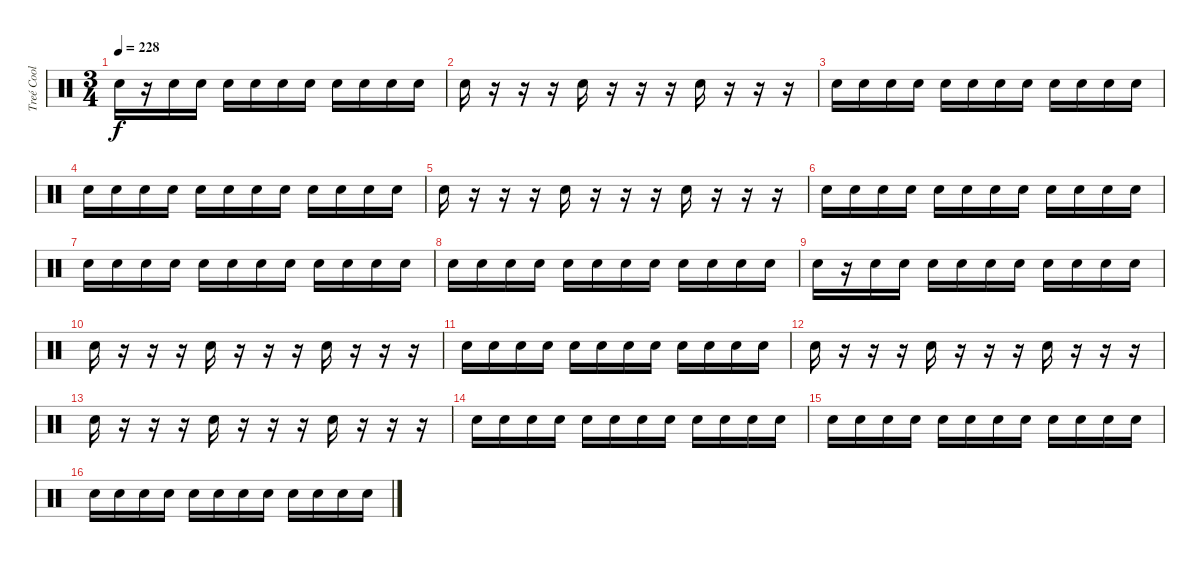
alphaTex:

\track ("Treé Cool" "Treé Cool") {instrument percussion}
\staff {score}
\articulation defaults
\ts (3 4)
\tempo 228
\clef neutral
\ks c "Snare (hit) 2".16{dy f}
r.16 "Snare (hit) 2".16 "Snare (hit) 2".16 "Snare (hit) 2".16 "Snare (hit) 2".16 "Snare (hit) 2".16 "Snare (hit) 2".16 "Snare (hit) 2".16 "Snare (hit) 2".16 "Snare (hit) 2".16 "Snare (hit) 2".16 |
"Snare (hit) 2".16 r.16 r.16 r.16 "Snare (hit) 2".16 r.16 r.16 r.16 "Snare (hit) 2".16 r.16 r.16 r.16 |
"Snare (hit) 2".16 "Snare (hit) 2".16 "Snare (hit) 2".16 "Snare (hit) 2".16 "Snare (hit) 2".16 "Snare (hit) 2".16 "Snare (hit) 2".16 "Snare (hit) 2".16 "Snare (hit) 2".16 "Snare (hit) 2".16 "Snare (hit) 2".16 "Snare (hit) 2".16 |
"Snare (hit) 2".16 "Snare (hit) 2".16 "Snare (hit) 2".16 "Snare (hit) 2".16 "Snare (hit) 2".16 "Snare (hit) 2".16 "Snare (hit) 2".16 "Snare (hit) 2".16 "Snare (hit) 2".16 "Snare (hit) 2".16 "Snare (hit) 2".16 "Snare (hit) 2".16 |
"Snare (hit) 2".16 r.16 r.16 r.16 "Snare (hit) 2".16 r.16 r.16 r.16 "Snare (hit) 2".16 r.16 r.16 r.16 |
"Snare (hit) 2".16 "Snare (hit) 2".16 "Snare (hit) 2".16 "Snare (hit) 2".16 "Snare (hit) 2".16 "Snare (hit) 2".16 "Snare (hit) 2".16 "Snare (hit) 2".16 "Snare (hit) 2".16 "Snare (hit) 2".16 "Snare (hit) 2".16 "Snare (hit) 2".16 |
"Snare (hit) 2".16 "Snare (hit) 2".16 "Snare (hit) 2".16 "Snare (hit) 2".16 "Snare (hit) 2".16 "Snare (hit) 2".16 "Snare (hit) 2".16 "Snare (hit) 2".16 "Snare (hit) 2".16 "Snare (hit) 2".16 "Snare (hit) 2".16 "Snare (hit) 2".16 |
"Snare (hit) 2".16 "Snare (hit) 2".16 "Snare (hit) 2".16 "Snare (hit) 2".16 "Snare (hit) 2".16 "Snare (hit) 2".16 "Snare (hit) 2".16 "Snare (hit) 2".16 "Snare (hit) 2".16 "Snare (hit) 2".16 "Snare (hit) 2".16 "Snare (hit) 2".16 |
"Snare (hit) 2".16 r.16 "Snare (hit) 2".16 "Snare (hit) 2".16 "Snare (hit) 2".16 "Snare (hit) 2".16 "Snare (hit) 2".16 "Snare (hit) 2".16 "Snare (hit) 2".16 "Snare (hit) 2".16 "Snare (hit) 2".16 "Snare (hit) 2".16 |
"Snare (hit) 2".16 r.16 r.16 r.16 "Snare (hit) 2".16 r.16 r.16 r.16 "Snare (hit) 2".16 r.16 r.16 r.16 |
"Snare (hit) 2".16 "Snare (hit) 2".16 "Snare (hit) 2".16 "Snare (hit) 2".16 "Snare (hit) 2".16 "Snare (hit) 2".16 "Snare (hit) 2".16 "Snare (hit) 2".16 "Snare (hit) 2".16 "Snare (hit) 2".16 "Snare (hit) 2".16 "Snare (hit) 2".16 |
"Snare (hit) 2".16 r.16 r.16 r.16 "Snare (hit) 2".16 r.16 r.16 r.16 "Snare (hit) 2".16 r.16 r.16 r.16 |
"Snare (hit) 2".16 r.16 r.16 r.16 "Snare (hit) 2".16 r.16 r.16 r.16 "Snare (hit) 2".16 r.16 r.16 r.16 |
"Snare (hit) 2".16 "Snare (hit) 2".16 "Snare (hit) 2".16 "Snare (hit) 2".16 "Snare (hit) 2".16 "Snare (hit) 2".16 "Snare (hit) 2".16 "Snare (hit) 2".16 "Snare (hit) 2".16 "Snare (hit) 2".16 "Snare (hit) 2".16 "Snare (hit) 2".16 |
"Snare (hit) 2".16 "Snare (hit) 2".16 "Snare (hit) 2".16 "Snare (hit) 2".16 "Snare (hit) 2".16 "Snare (hit) 2".16 "Snare (hit) 2".16 "Snare (hit) 2".16 "Snare (hit) 2".16 "Snare (hit) 2".16 "Snare (hit) 2".16 "Snare (hit) 2".16 |
"Snare (hit) 2".16 "Snare (hit) 2".16 "Snare (hit) 2".16 "Snare (hit) 2".16 "Snare (hit) 2".16 "Snare (hit) 2".16 "Snare (hit) 2".16 "Snare (hit) 2".16 "Snare (hit) 2".16 "Snare (hit) 2".16 "Snare (hit) 2".16 "Snare (hit) 2".16
